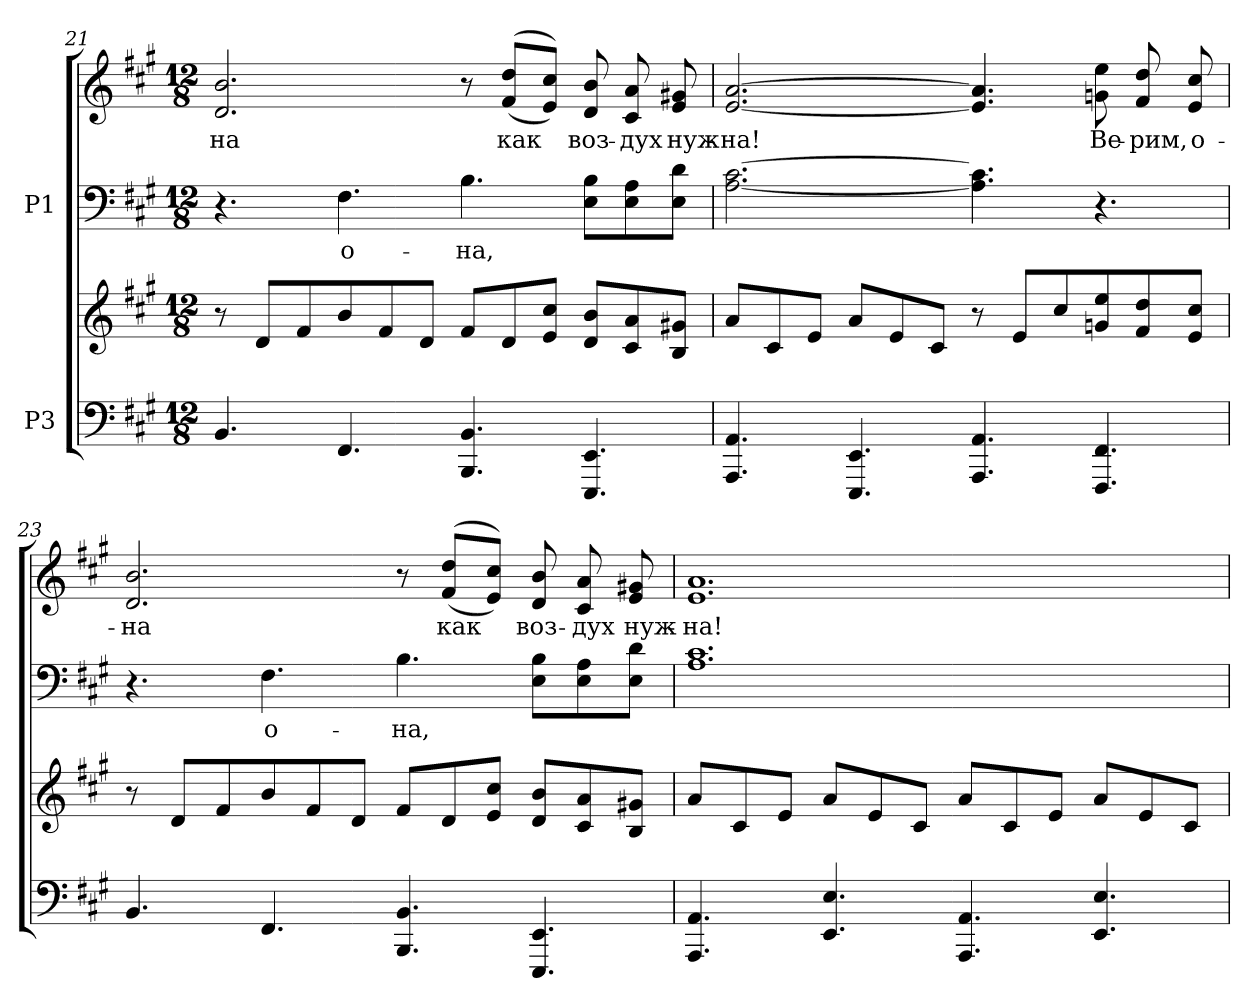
**kern	**kern	**kern	**text	**kern	**text
*part2	*part2	*part1	*part1	*part1	*part1
*staff4	*staff3	*staff2	*staff2	*staff1	*staff1
*I"P3	*	*I"P1	*	*	*
*clefF4	*clefG2	*clefF4	*	*clefG2	*
*k[f#c#g#]	*k[f#c#g#]	*k[f#c#g#]	*	*k[f#c#g#]	*
*A:	*A:	*A:	*	*A:	*
*M12/8	*M12/8	*M12/8	*	*M12/8	*
=21	=21	=21	=21	=21	=21
!	!	!	!	!	!LO:LY:b:color=#000000
4.BBi/	8r	4.r	.	2.di/ 2.bi	-на
.	8di/L	.	.	.	.
.	8f#i/	.	.	.	.
!	!	!	!LO:LY:a:color=#000000	!	!
4.FF#i/	8bi/	4.F#i\	о-	.	.
.	8f#i/	.	.	.	.
.	8di/J	.	.	.	.
!	!	!	!LO:LY:a:color=#000000	!	!
4.BBBi/ 4.BBi	8f#i/L	4.Bi\	-на,	8r	.
!	!	!	!	!	!LO:LY:b:color=#000000
.	8di/	.	.	((8f#i/ 8ddiL	как
.	8ei/ 8cc#iJ	.	.	8ei/ 8cc#iJ))	.
!	!	!	!	!	!LO:LY:b:color=#000000
4.EEEi/ 4.EEi	8di/ 8biL	8Ei\ 8Bi\L	.	8di/ 8bi	воз-
!	!	!	!	!	!LO:LY:b:color=#000000
.	8c#i/ 8ai	8Ei\ 8Ai\	.	8c#i/ 8ai	-дух
!	!	!	!	!	!LO:LY:b:color=#000000
.	8Bi/ 8g#XiJ	8Ei\ 8di\J	.	8ei/ 8g#Xi	нуж-
!!LO:PB:g=z
=22	=22	=22	=22	=22	=22
!	!	!	!	!	!LO:LY:b:color=#000000
4.AAAi/ 4.AAi	8ai/L	[<2.Ai\ [>2.c#i	.	[<2.ei/ [>2.ai	-на!
.	8c#i/	.	.	.	.
.	8ei/J	.	.	.	.
4.EEEi/ 4.EEi	8ai/L	.	.	.	.
.	8ei/	.	.	.	.
.	8c#i/J	.	.	.	.
4.AAAi/ 4.AAi	8r	4.Ai\] 4.c#i]	.	4.ei/] 4.ai]	.
.	8ei/L	.	.	.	.
.	8cc#i/	.	.	.	.
!	!	!	!	!	!LO:LY:b:color=#000000
4.FFF#i/ 4.FF#i	8gni/ 8eei	4.r	.	8gni\ 8eei	Ве-
!	!	!	!	!	!LO:LY:b:color=#000000
.	8f#i/ 8ddi	.	.	8f#i/ 8ddi	-рим,
!	!	!	!	!	!LO:LY:b:color=#000000
.	8ei/ 8cc#iJ	.	.	8ei/ 8cc#i	о-
=23	=23	=23	=23	=23	=23
!	!	!	!	!	!LO:LY:b:color=#000000
4.BBi/	8r	4.r	.	2.di/ 2.bi	-на
.	8di/L	.	.	.	.
.	8f#i/	.	.	.	.
!	!	!	!LO:LY:a:color=#000000	!	!
4.FF#i/	8bi/	4.F#i\	о-	.	.
.	8f#i/	.	.	.	.
.	8di/J	.	.	.	.
!	!	!	!LO:LY:a:color=#000000	!	!
4.BBBi/ 4.BBi	8f#i/L	4.Bi\	-на,	8r	.
!	!	!	!	!	!LO:LY:b:color=#000000
.	8di/	.	.	((8f#i/ 8ddiL	как
.	8ei/ 8cc#iJ	.	.	8ei/ 8cc#iJ))	.
!	!	!	!	!	!LO:LY:b:color=#000000
4.EEEi/ 4.EEi	8di/ 8biL	8Ei\ 8Bi\L	.	8di/ 8bi	воз-
!	!	!	!	!	!LO:LY:b:color=#000000
.	8c#i/ 8ai	8Ei\ 8Ai\	.	8c#i/ 8ai	-дух
!	!	!	!	!	!LO:LY:b:color=#000000
.	8Bi/ 8g#XiJ	8Ei\ 8di\J	.	8ei/ 8g#Xi	нуж-
!!LO:LB:g=z
=24	=24	=24	=24	=24	=24
!	!	!	!	!	!LO:LY:b:color=#000000
4.AAAi/ 4.AAi	8ai/L	1.Ai 1.c#i	.	1.ei 1.ai	на!
.	8c#i/	.	.	.	.
.	8ei/J	.	.	.	.
4.EEi/ 4.Ei	8ai/L	.	.	.	.
.	8ei/	.	.	.	.
.	8c#i/J	.	.	.	.
4.AAAi/ 4.AAi	8ai/L	.	.	.	.
.	8c#i/	.	.	.	.
.	8ei/J	.	.	.	.
4.EEi/ 4.Ei	8ai/L	.	.	.	.
.	8ei/	.	.	.	.
.	8c#i/J	.	.	.	.
=	=	=	=	=	=
*-	*-	*-	*-	*-	*-
